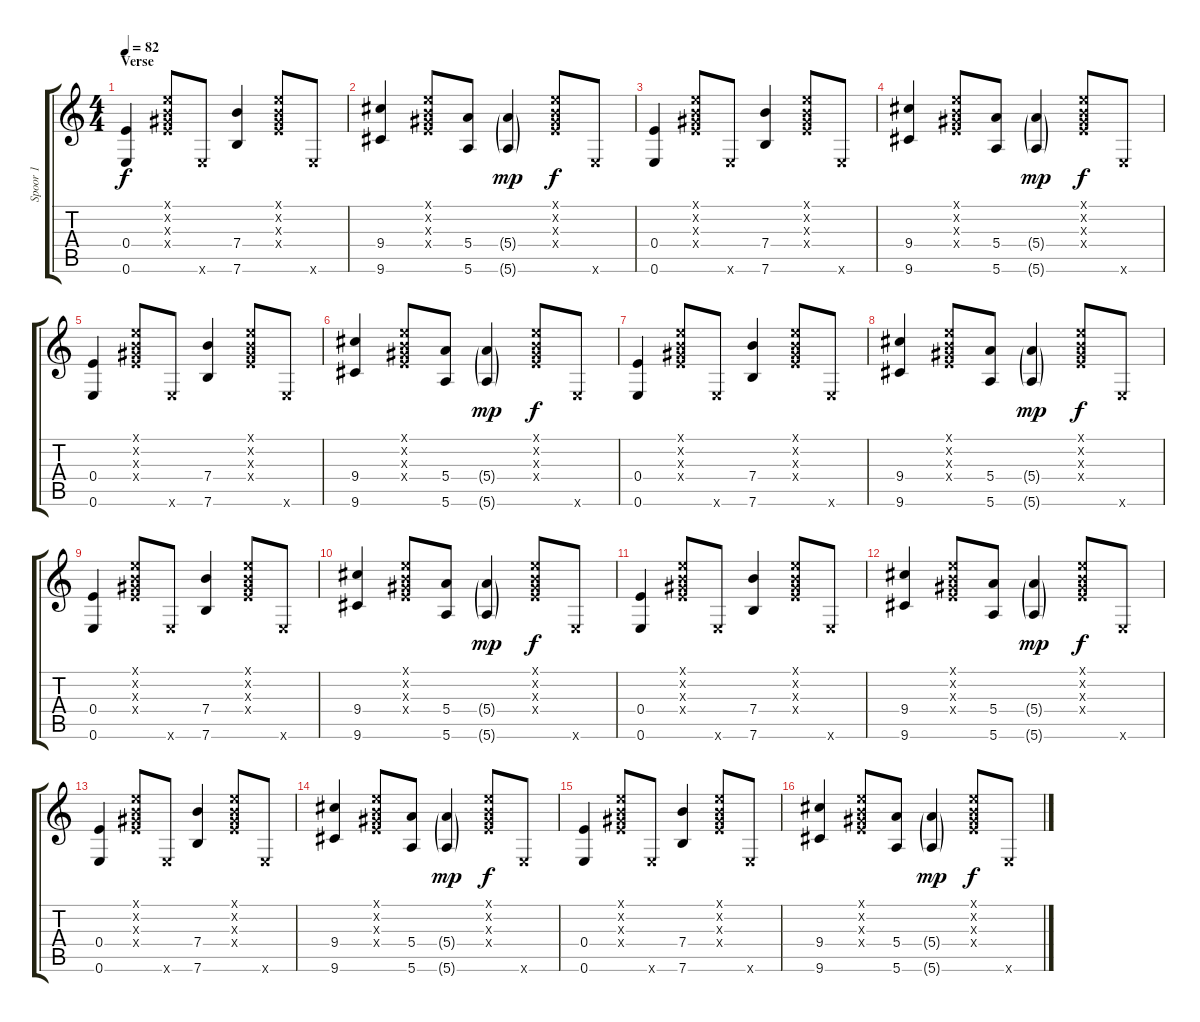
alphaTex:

\track ("Spoor 1" "Spoor 1") {mute instrument acousticguitarsteel}
\staff {score tabs}
\tuning (E4 B3 Ab3 E3 B2 E2) {hide}
\ts (4 4)
\section ("" "Verse")
\tempo 82
\clef g2
\ks c
(0.4 0.6).4{dy f} (0.1{x} 0.2{x} 0.3{x} 0.4{x}).8 0.6{x}.8 (7.4 7.6).4 (0.1{x} 0.2{x} 0.3{x} 0.4{x}).8 0.6{x}.8 |
(9.4 9.6).4 (0.1{x} 0.2{x} 0.3{x} 0.4{x}).8 (5.4 5.6).8 (5.4{g} 5.6{g}).4{dy mp} (0.1{x} 0.2{x} 0.3{x} 0.4{x}).8{dy f} 0.6{x}.8 |
(0.4 0.6).4 (0.1{x} 0.2{x} 0.3{x} 0.4{x}).8 0.6{x}.8 (7.4 7.6).4 (0.1{x} 0.2{x} 0.3{x} 0.4{x}).8 0.6{x}.8 |
(9.4 9.6).4 (0.1{x} 0.2{x} 0.3{x} 0.4{x}).8 (5.4 5.6).8 (5.4{g} 5.6{g}).4{dy mp} (0.1{x} 0.2{x} 0.3{x} 0.4{x}).8{dy f} 0.6{x}.8 |
(0.4 0.6).4 (0.1{x} 0.2{x} 0.3{x} 0.4{x}).8 0.6{x}.8 (7.4 7.6).4 (0.1{x} 0.2{x} 0.3{x} 0.4{x}).8 0.6{x}.8 |
(9.4 9.6).4 (0.1{x} 0.2{x} 0.3{x} 0.4{x}).8 (5.4 5.6).8 (5.4{g} 5.6{g}).4{dy mp} (0.1{x} 0.2{x} 0.3{x} 0.4{x}).8{dy f} 0.6{x}.8 |
(0.4 0.6).4 (0.1{x} 0.2{x} 0.3{x} 0.4{x}).8 0.6{x}.8 (7.4 7.6).4 (0.1{x} 0.2{x} 0.3{x} 0.4{x}).8 0.6{x}.8 |
(9.4 9.6).4 (0.1{x} 0.2{x} 0.3{x} 0.4{x}).8 (5.4 5.6).8 (5.4{g} 5.6{g}).4{dy mp} (0.1{x} 0.2{x} 0.3{x} 0.4{x}).8{dy f} 0.6{x}.8 |
(0.4 0.6).4 (0.1{x} 0.2{x} 0.3{x} 0.4{x}).8 0.6{x}.8 (7.4 7.6).4 (0.1{x} 0.2{x} 0.3{x} 0.4{x}).8 0.6{x}.8 |
(9.4 9.6).4 (0.1{x} 0.2{x} 0.3{x} 0.4{x}).8 (5.4 5.6).8 (5.4{g} 5.6{g}).4{dy mp} (0.1{x} 0.2{x} 0.3{x} 0.4{x}).8{dy f} 0.6{x}.8 |
(0.4 0.6).4 (0.1{x} 0.2{x} 0.3{x} 0.4{x}).8 0.6{x}.8 (7.4 7.6).4 (0.1{x} 0.2{x} 0.3{x} 0.4{x}).8 0.6{x}.8 |
(9.4 9.6).4 (0.1{x} 0.2{x} 0.3{x} 0.4{x}).8 (5.4 5.6).8 (5.4{g} 5.6{g}).4{dy mp} (0.1{x} 0.2{x} 0.3{x} 0.4{x}).8{dy f} 0.6{x}.8 |
(0.4 0.6).4 (0.1{x} 0.2{x} 0.3{x} 0.4{x}).8 0.6{x}.8 (7.4 7.6).4 (0.1{x} 0.2{x} 0.3{x} 0.4{x}).8 0.6{x}.8 |
(9.4 9.6).4 (0.1{x} 0.2{x} 0.3{x} 0.4{x}).8 (5.4 5.6).8 (5.4{g} 5.6{g}).4{dy mp} (0.1{x} 0.2{x} 0.3{x} 0.4{x}).8{dy f} 0.6{x}.8 |
(0.4 0.6).4 (0.1{x} 0.2{x} 0.3{x} 0.4{x}).8 0.6{x}.8 (7.4 7.6).4 (0.1{x} 0.2{x} 0.3{x} 0.4{x}).8 0.6{x}.8 |
(9.4 9.6).4 (0.1{x} 0.2{x} 0.3{x} 0.4{x}).8 (5.4 5.6).8 (5.4{g} 5.6{g}).4{dy mp} (0.1{x} 0.2{x} 0.3{x} 0.4{x}).8{dy f} 0.6{x}.8
